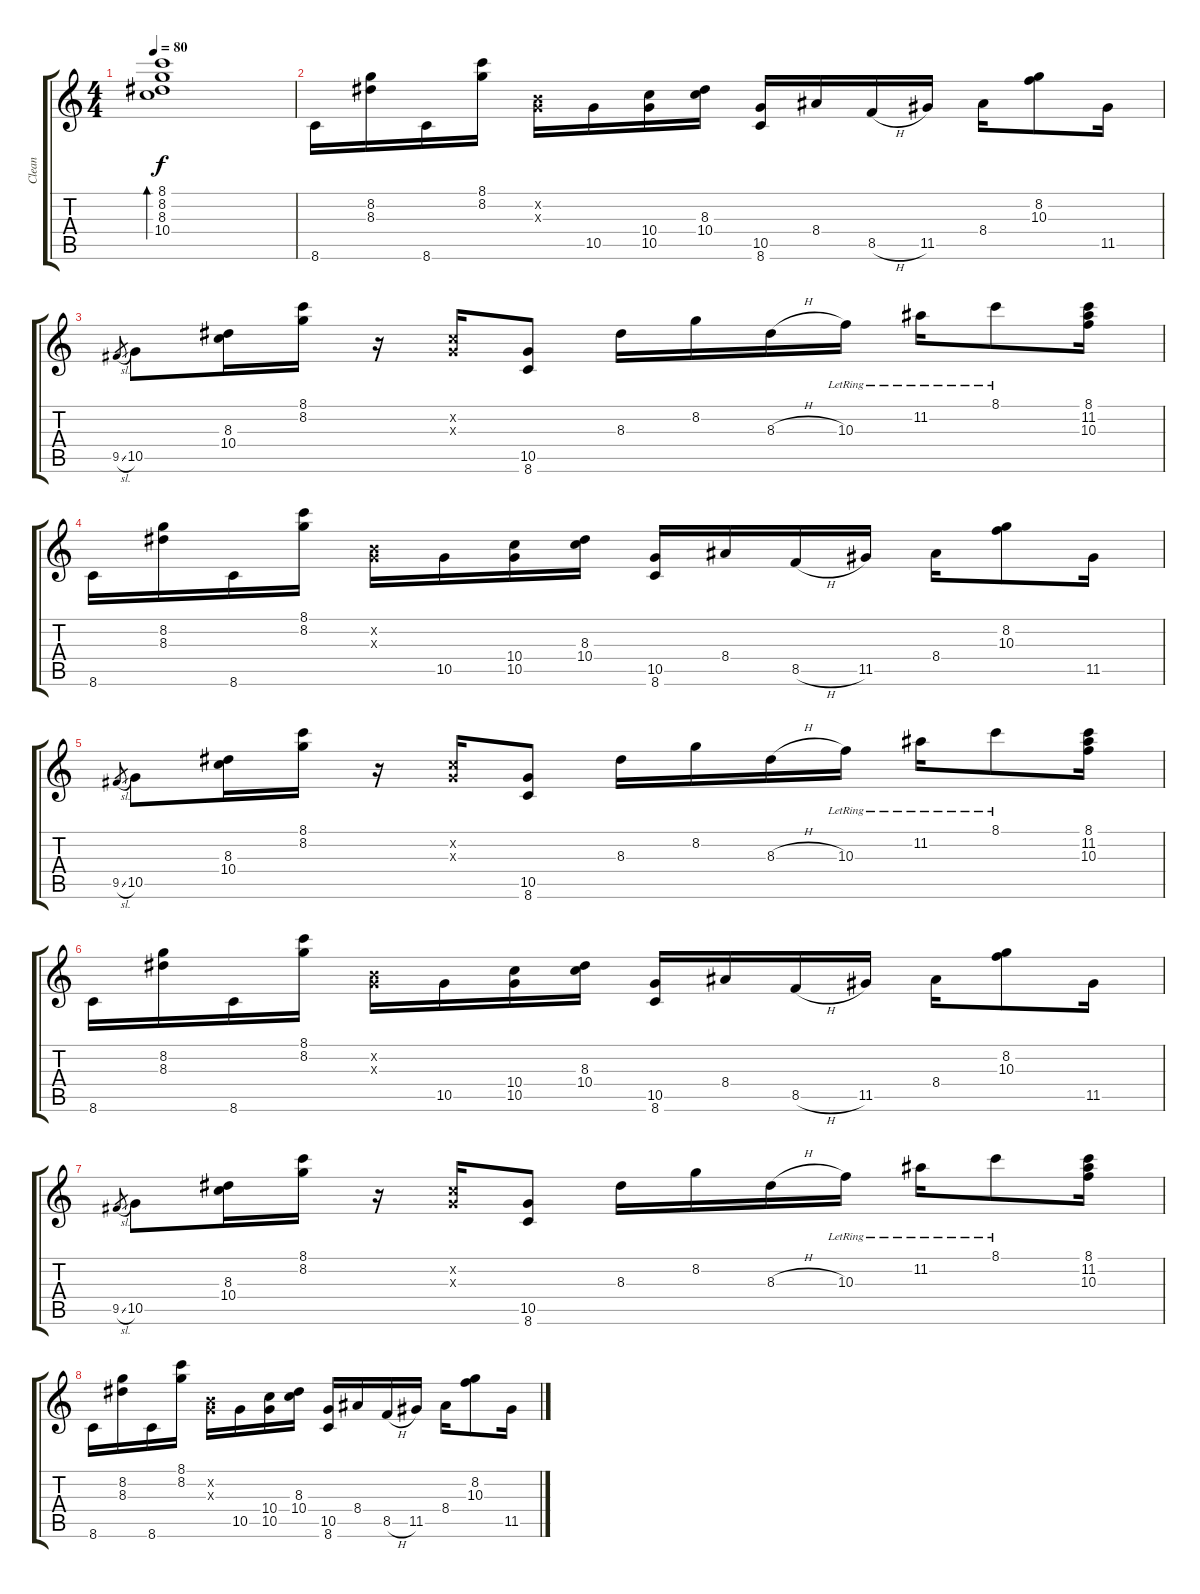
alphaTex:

\track ("Clean" "Clean") {instrument electricguitarjazz}
\staff {score tabs}
\tuning (E4 B3 G3 D3 A2 E2) {hide}
\ts (4 4)
\tempo 80
\clef g2
\ks c
(8.1 8.2 8.3 10.4).1{bd 120 dy f} |
8.6.16{instrument electricguitarmuted} (8.2 8.3).16 8.6.16{instrument electricguitarjazz} (8.1 8.2).16 (0.2{x} 0.3{x}).16 10.5.16 (10.4 10.5).16 (8.3 10.4).16 (10.5 8.6).16 8.4.16 8.5{h}.16 11.5.16 8.4.16 (8.2 10.3).8 11.5.16 |
9.5{sl}.8{gr} 10.5.8 (8.3 10.4).16 (8.1 8.2).16 r.16 (1.2{x} 0.3{x}).16 (10.5 8.6).8 8.3.16 8.2.16 8.3{h}.16 10.3{lr}.16 11.2{lr}.16 8.1{lr}.8 (8.1 11.2 10.3).16 |
8.6.16{instrument electricguitarmuted} (8.2 8.3).16 8.6.16{instrument electricguitarjazz} (8.1 8.2).16 (0.2{x} 0.3{x}).16 10.5.16 (10.4 10.5).16 (8.3 10.4).16 (10.5 8.6).16 8.4.16 8.5{h}.16 11.5.16 8.4.16 (8.2 10.3).8 11.5.16 |
9.5{sl}.8{gr} 10.5.8 (8.3 10.4).16 (8.1 8.2).16 r.16 (1.2{x} 0.3{x}).16 (10.5 8.6).8 8.3.16 8.2.16 8.3{h}.16 10.3{lr}.16 11.2{lr}.16 8.1{lr}.8 (8.1 11.2 10.3).16 |
8.6.16{instrument electricguitarmuted} (8.2 8.3).16 8.6.16{instrument electricguitarjazz} (8.1 8.2).16 (0.2{x} 0.3{x}).16 10.5.16 (10.4 10.5).16 (8.3 10.4).16 (10.5 8.6).16 8.4.16 8.5{h}.16 11.5.16 8.4.16 (8.2 10.3).8 11.5.16 |
9.5{sl}.8{gr} 10.5.8 (8.3 10.4).16 (8.1 8.2).16 r.16 (1.2{x} 0.3{x}).16 (10.5 8.6).8 8.3.16 8.2.16 8.3{h}.16 10.3{lr}.16 11.2{lr}.16 8.1{lr}.8 (8.1 11.2 10.3).16 |
8.6.16{instrument electricguitarmuted} (8.2 8.3).16 8.6.16{instrument electricguitarjazz} (8.1 8.2).16 (0.2{x} 0.3{x}).16 10.5.16 (10.4 10.5).16 (8.3 10.4).16 (10.5 8.6).16 8.4.16 8.5{h}.16 11.5.16 8.4.16 (8.2 10.3).8 11.5.16
